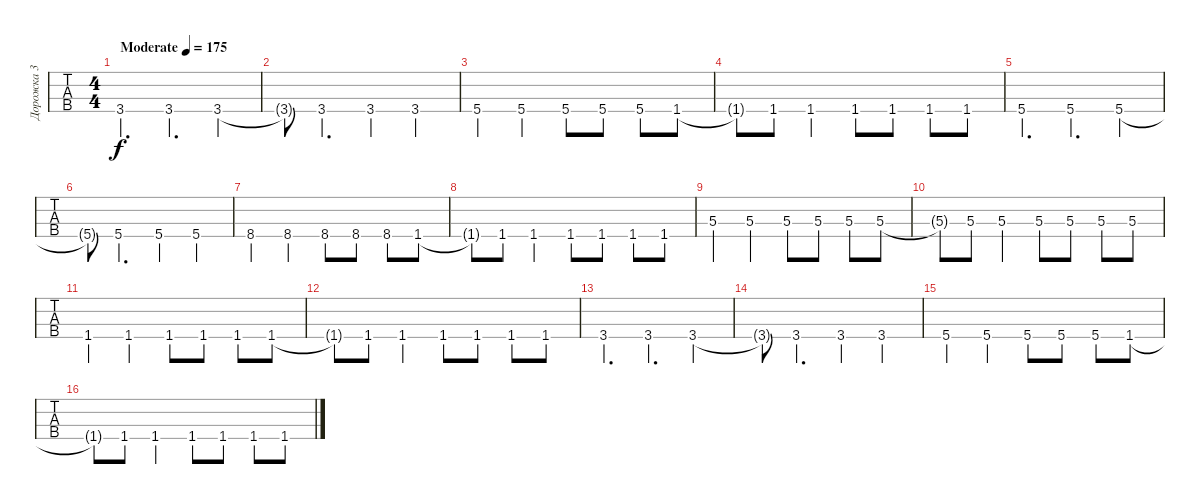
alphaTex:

\track ("Дорожка 3" "Дорожка 3") {instrument electricbasspick}
\staff {tabs}
\tuning (E2 B1 Gb1 Db1) {hide}
\ts (4 4)
\tempo (175 "Moderate")
\clef f4
\ks c
3.4.4{d dy f instrument electricbasspick} 3.4.4{d} 3.4.4 |
3.4{t}.8 3.4.4{d} 3.4.4 3.4.4 |
5.4.4 5.4.4 5.4.8 5.4.8 5.4.8 1.4.8 |
1.4{t}.8 1.4.8 1.4.4 1.4.8 1.4.8 1.4.8 1.4.8 |
5.4.4{d} 5.4.4{d} 5.4.4 |
5.4{t}.8 5.4.4{d} 5.4.4 5.4.4 |
8.4.4 8.4.4 8.4.8 8.4.8 8.4.8 1.4.8 |
1.4{t}.8 1.4.8 1.4.4 1.4.8 1.4.8 1.4.8 1.4.8 |
5.3.4 5.3.4 5.3.8 5.3.8 5.3.8 5.3.8 |
5.3{t}.8 5.3.8 5.3.4 5.3.8 5.3.8 5.3.8 5.3.8 |
1.4.4 1.4.4 1.4.8 1.4.8 1.4.8 1.4.8 |
1.4{t}.8 1.4.8 1.4.4 1.4.8 1.4.8 1.4.8 1.4.8 |
3.4.4{d} 3.4.4{d} 3.4.4 |
3.4{t}.8 3.4.4{d} 3.4.4 3.4.4 |
5.4.4 5.4.4 5.4.8 5.4.8 5.4.8 1.4.8 |
1.4{t}.8 1.4.8 1.4.4 1.4.8 1.4.8 1.4.8 1.4.8
